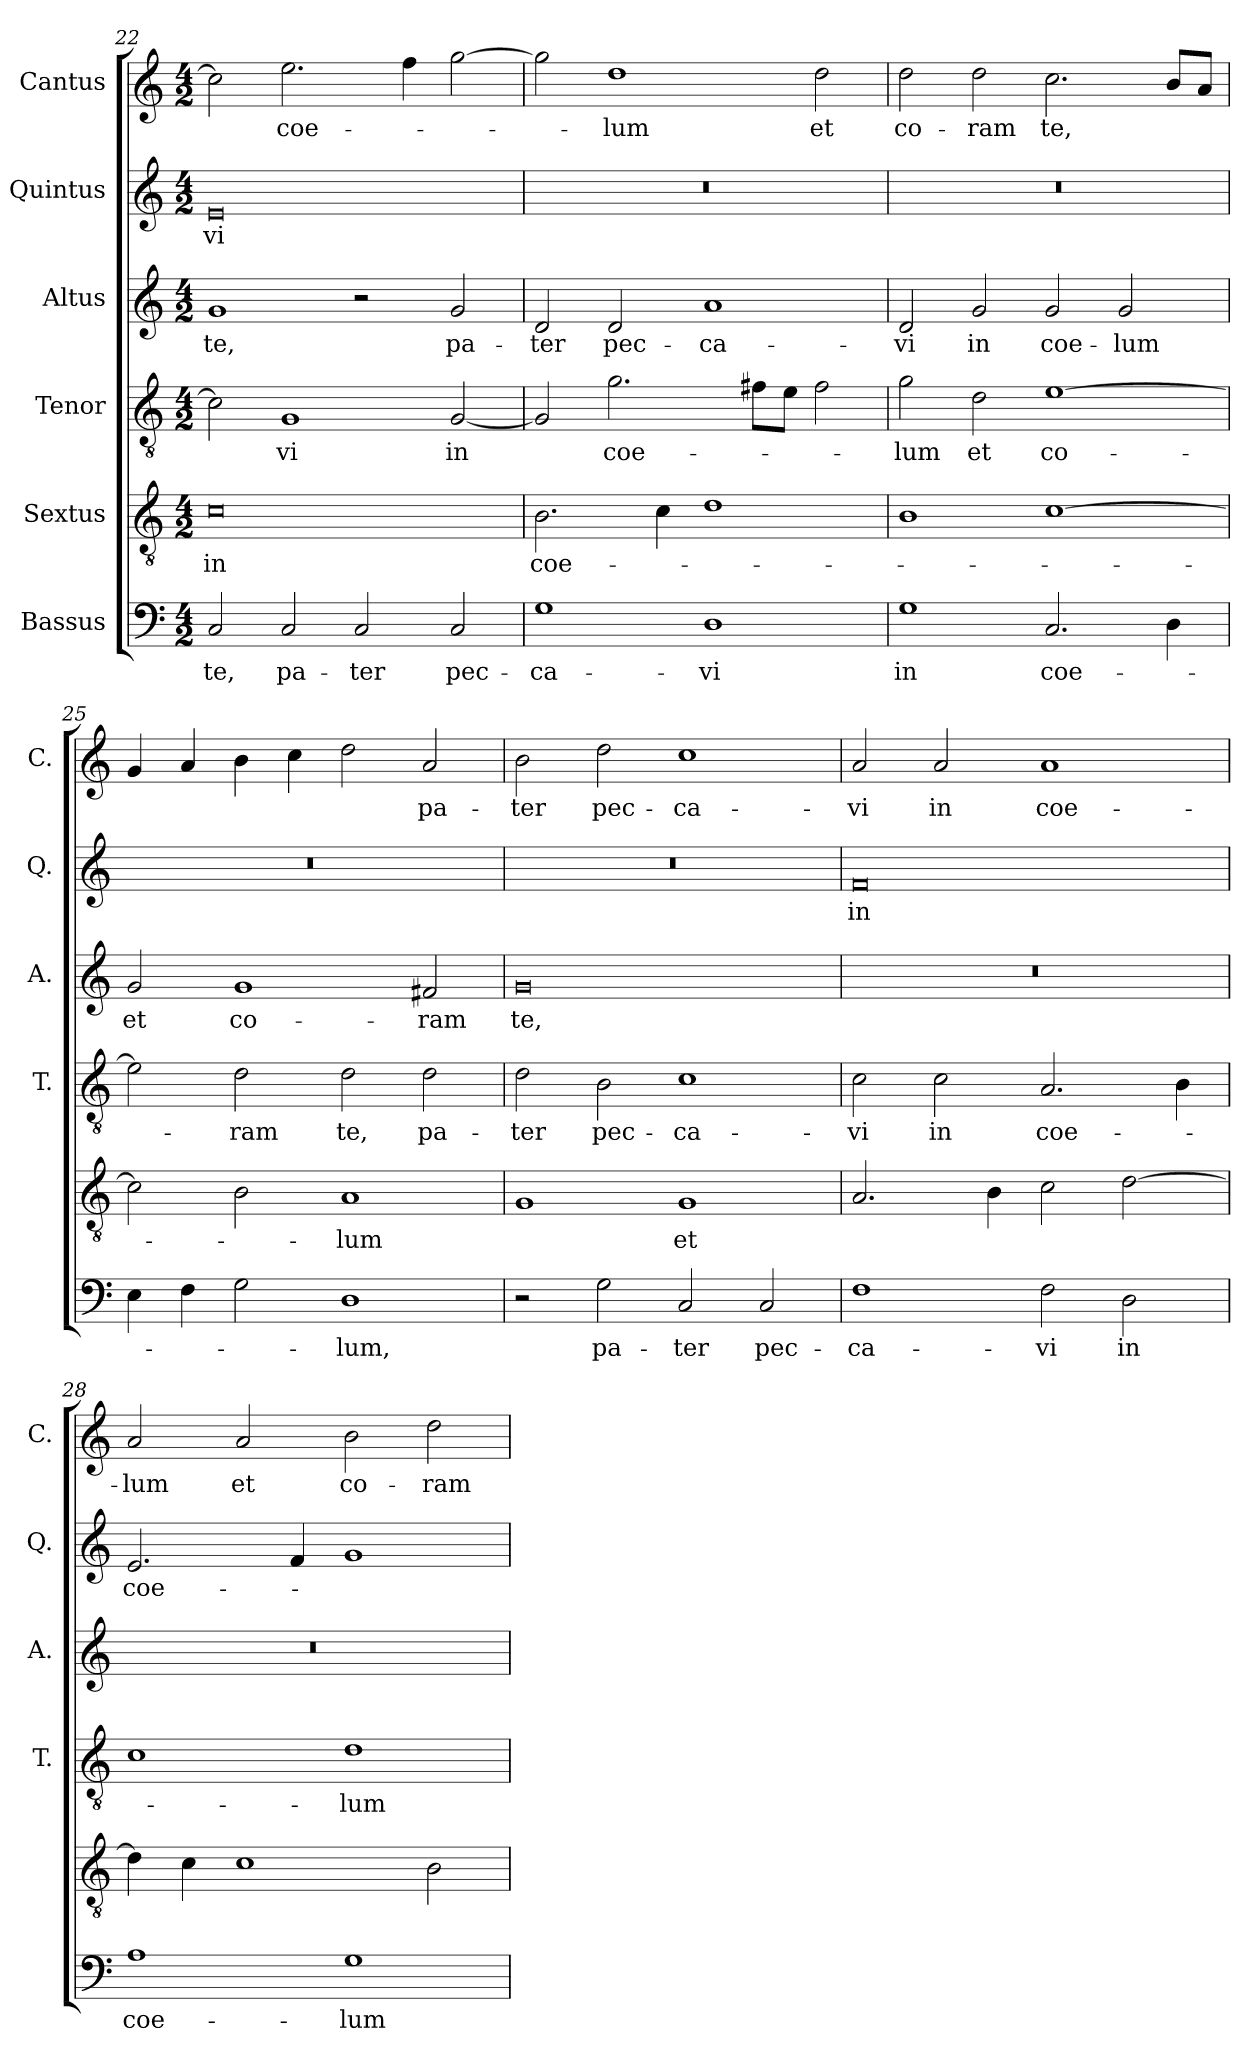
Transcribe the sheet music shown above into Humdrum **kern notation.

**kern	**text	**kern	**text	**kern	**text	**kern	**text	**kern	**text	**kern	**text
*part6	*part6	*part5	*part5	*part4	*part4	*part3	*part3	*part2	*part2	*part1	*part1
*staff6	*staff6	*staff5	*staff5	*staff4	*staff4	*staff3	*staff3	*staff2	*staff2	*staff1	*staff1
*I"Bassus	*	*I"Sextus	*	*I"Tenor	*	*I"Altus	*	*I"Quintus	*	*I"Cantus	*
*	*	*	*	*I'T.	*	*I'A.	*	*I'Q.	*	*I'C.	*
*clefF4	*	*clefGv2	*	*clefGv2	*	*clefG2	*	*clefG2	*	*clefG2	*
*k[]	*	*k[]	*	*k[]	*	*k[]	*	*k[]	*	*k[]	*
*M4/2	*	*M4/2	*	*M4/2	*	*M4/2	*	*M4/2	*	*M4/2	*
=22	=22	=22	=22	=22	=22	=22	=22	=22	=22	=22	=22
2C/	te,	0c	in	2c\]	.	1g	te,	0e	-vi	2cc\]	.
2C/	pa-	.	.	1G	-vi	.	.	.	.	2.ee\	coe-
2C/	-ter	.	.	.	.	2r	.	.	.	.	.
.	.	.	.	.	.	.	.	.	.	4ff\	.
2C/	pec-	.	.	[2G/	in	2g/	pa-	.	.	[2gg\	.
=23	=23	=23	=23	=23	=23	=23	=23	=23	=23	=23	=23
1G	-ca-	2.B\	coe-	2G/]	.	2d/	-ter	0r	.	2gg\]	.
.	.	.	.	2.g\	coe-	2d/	pec-	.	.	1dd	-lum
.	.	4c\	.	.	.	.	.	.	.	.	.
1D	-vi	1d	.	.	.	1a	-ca-	.	.	.	.
.	.	.	.	8f#X\L	.	.	.	.	.	.	.
.	.	.	.	8e\J	.	.	.	.	.	.	.
.	.	.	.	2f#\	.	.	.	.	.	2dd\	et
=24	=24	=24	=24	=24	=24	=24	=24	=24	=24	=24	=24
1G	in	1B	.	2g\	-lum	2d/	-vi	0r	.	2dd\	co-
.	.	.	.	2d\	et	2g/	in	.	.	2dd\	-ram
2.C/	coe-	[1c	.	[1e	co-	2g/	coe-	.	.	2.cc\	te,
.	.	.	.	.	.	2g/	-lum	.	.	.	.
4D\	.	.	.	.	.	.	.	.	.	8b/L	.
.	.	.	.	.	.	.	.	.	.	8a/J	.
=25	=25	=25	=25	=25	=25	=25	=25	=25	=25	=25	=25
4E\	.	2c\]	.	2e\]	.	2g/	et	0r	.	4g/	.
4F\	.	.	.	.	.	.	.	.	.	4a/	.
2G\	.	2B\	.	2d\	-ram	1g	co-	.	.	4b\	.
.	.	.	.	.	.	.	.	.	.	4cc\	.
1D	-lum,	1A	-lum	2d\	te,	.	.	.	.	2dd\	.
.	.	.	.	2d\	pa-	2f#X/	-ram	.	.	2a/	pa-
=26	=26	=26	=26	=26	=26	=26	=26	=26	=26	=26	=26
2r	.	1G	.	2d\	-ter	0g	te,	0r	.	2b\	-ter
2G\	pa-	.	.	2B\	pec-	.	.	.	.	2dd\	pec-
2C/	-ter	1G	et	1c	-ca-	.	.	.	.	1cc	-ca-
2C/	pec-	.	.	.	.	.	.	.	.	.	.
!!LO:PB:g=z
=27	=27	=27	=27	=27	=27	=27	=27	=27	=27	=27	=27
1F	-ca-	2.A/	.	2c\	-vi	0r	.	0f	in	2a/	-vi
.	.	.	.	2c\	in	.	.	.	.	2a/	in
.	.	4B\	.	.	.	.	.	.	.	.	.
2F\	-vi	2c\	.	2.A/	coe-	.	.	.	.	1a	coe-
2D\	in	[2d\	.	.	.	.	.	.	.	.	.
.	.	.	.	4B\	.	.	.	.	.	.	.
=28	=28	=28	=28	=28	=28	=28	=28	=28	=28	=28	=28
1A	coe-	4d\]	.	1c	.	0r	.	2.e/	coe-	2a/	-lum
.	.	4c\	.	.	.	.	.	.	.	.	.
.	.	1c	.	.	.	.	.	.	.	2a/	et
.	.	.	.	.	.	.	.	4f/	.	.	.
1G	-lum	.	.	1d	-lum	.	.	1g	.	2b\	co-
.	.	2B\	.	.	.	.	.	.	.	2dd\	-ram
=	=	=	=	=	=	=	=	=	=	=	=
*-	*-	*-	*-	*-	*-	*-	*-	*-	*-	*-	*-
